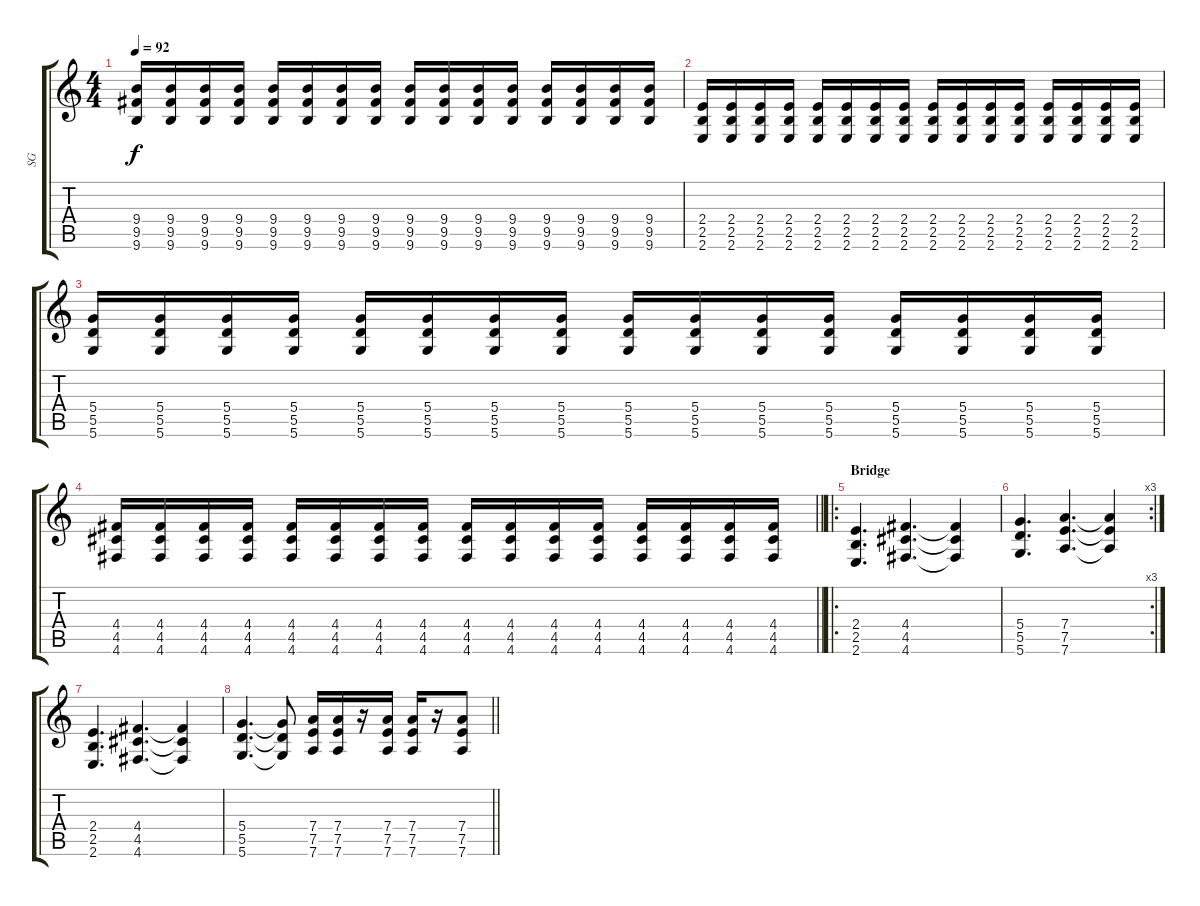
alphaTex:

\track ("SG" "SG") {instrument overdrivenguitar}
\staff {score tabs}
\tuning (E4 A3 G3 D3 A2 D2) {hide}
\ts (4 4)
\tempo 92
\clef g2
\ks c
(9.4 9.5 9.6).16{dy f} (9.4 9.5 9.6).16 (9.4 9.5 9.6).16 (9.4 9.5 9.6).16 (9.4 9.5 9.6).16 (9.4 9.5 9.6).16 (9.4 9.5 9.6).16 (9.4 9.5 9.6).16 (9.4 9.5 9.6).16 (9.4 9.5 9.6).16 (9.4 9.5 9.6).16 (9.4 9.5 9.6).16 (9.4 9.5 9.6).16 (9.4 9.5 9.6).16 (9.4 9.5 9.6).16 (9.4 9.5 9.6).16 |
(2.4 2.5 2.6).16 (2.4 2.5 2.6).16 (2.4 2.5 2.6).16 (2.4 2.5 2.6).16 (2.4 2.5 2.6).16 (2.4 2.5 2.6).16 (2.4 2.5 2.6).16 (2.4 2.5 2.6).16 (2.4 2.5 2.6).16 (2.4 2.5 2.6).16 (2.4 2.5 2.6).16 (2.4 2.5 2.6).16 (2.4 2.5 2.6).16 (2.4 2.5 2.6).16 (2.4 2.5 2.6).16 (2.4 2.5 2.6).16 |
(5.4 5.5 5.6).16 (5.4 5.5 5.6).16 (5.4 5.5 5.6).16 (5.4 5.5 5.6).16 (5.4 5.5 5.6).16 (5.4 5.5 5.6).16 (5.4 5.5 5.6).16 (5.4 5.5 5.6).16 (5.4 5.5 5.6).16 (5.4 5.5 5.6).16 (5.4 5.5 5.6).16 (5.4 5.5 5.6).16 (5.4 5.5 5.6).16 (5.4 5.5 5.6).16 (5.4 5.5 5.6).16 (5.4 5.5 5.6).16 |
\barLineRight lightlight
(4.4 4.5 4.6).16 (4.4 4.5 4.6).16 (4.4 4.5 4.6).16 (4.4 4.5 4.6).16 (4.4 4.5 4.6).16 (4.4 4.5 4.6).16 (4.4 4.5 4.6).16 (4.4 4.5 4.6).16 (4.4 4.5 4.6).16 (4.4 4.5 4.6).16 (4.4 4.5 4.6).16 (4.4 4.5 4.6).16 (4.4 4.5 4.6).16 (4.4 4.5 4.6).16 (4.4 4.5 4.6).16 (4.4 4.5 4.6).16 |
\ro
\section ("" "Bridge")
(2.4 2.5 2.6).4{d balance 0} (4.4 4.5 4.6).4{d} (4.4{t} 4.5{t} 4.6{t}).4 |
\rc 3
(5.4 5.5 5.6).4{d} (7.4 7.5 7.6).4{d} (7.4{t} 7.5{t} 7.6{t}).4 |
(2.4 2.5 2.6).4{d} (4.4 4.5 4.6).4{d} (4.4{t} 4.5{t} 4.6{t}).4 |
\barLineRight lightlight
(5.4 5.5 5.6).4{d} (5.4{t} 5.5{t} 5.6{t}).8 (7.4 7.5 7.6).16 (7.4 7.5 7.6).16 r.16 (7.4 7.5 7.6).16 (7.4 7.5 7.6).16 r.16 (7.4 7.5 7.6).8
